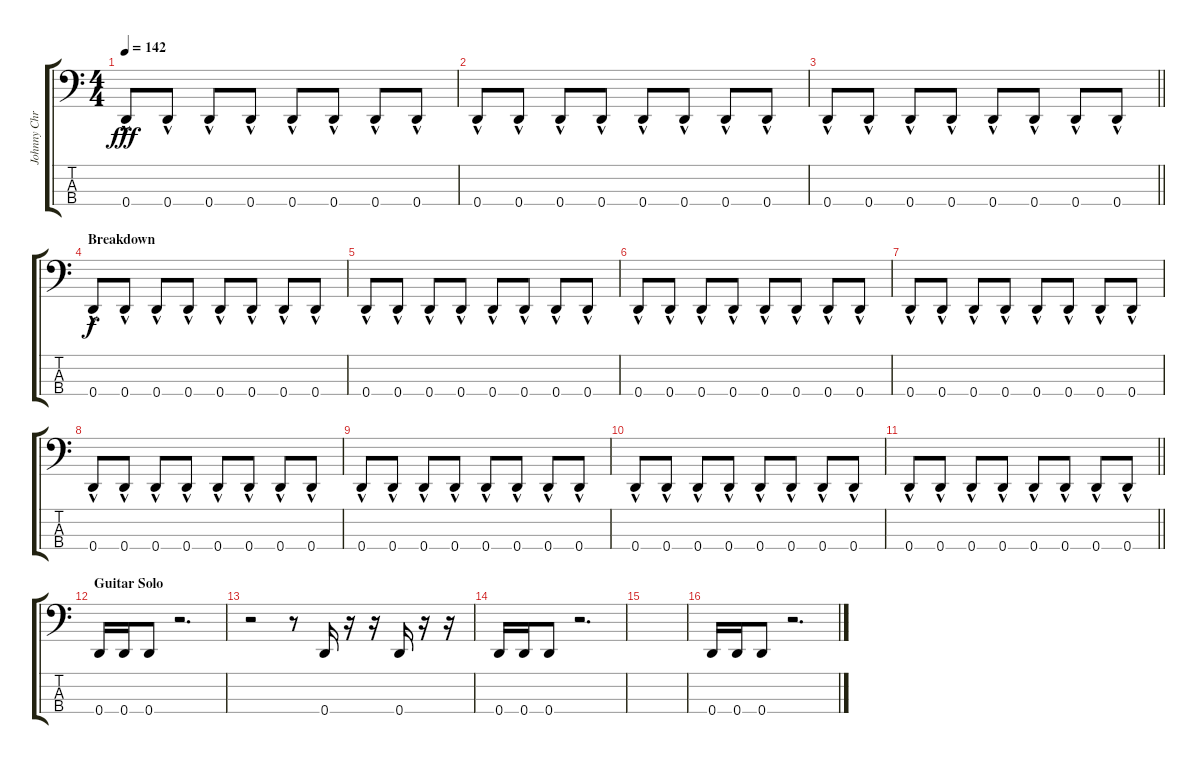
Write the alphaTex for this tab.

\track ("Johnny Christ Bass" "Johnny Chr") {instrument electricbasspick}
\staff {score tabs}
\tuning (G2 D2 A1 D1) {hide}
\ts (4 4)
\tempo 142
\clef f4
\ks c
0.4{hac}.8{dy fff} 0.4{hac}.8 0.4{hac}.8 0.4{hac}.8 0.4{hac}.8 0.4{hac}.8 0.4{hac}.8 0.4{hac}.8 |
0.4{hac}.8 0.4{hac}.8 0.4{hac}.8 0.4{hac}.8 0.4{hac}.8 0.4{hac}.8 0.4{hac}.8 0.4{hac}.8 |
\barLineRight lightlight
0.4{hac}.8 0.4{hac}.8 0.4{hac}.8 0.4{hac}.8 0.4{hac}.8 0.4{hac}.8 0.4{hac}.8 0.4{hac}.8 |
\section ("" "Breakdown")
0.4{hac}.8{dy f} 0.4{hac}.8 0.4{hac}.8 0.4{hac}.8 0.4{hac}.8 0.4{hac}.8 0.4{hac}.8 0.4{hac}.8 |
0.4{hac}.8 0.4{hac}.8 0.4{hac}.8 0.4{hac}.8 0.4{hac}.8 0.4{hac}.8 0.4{hac}.8 0.4{hac}.8 |
0.4{hac}.8 0.4{hac}.8 0.4{hac}.8 0.4{hac}.8 0.4{hac}.8 0.4{hac}.8 0.4{hac}.8 0.4{hac}.8 |
0.4{hac}.8 0.4{hac}.8 0.4{hac}.8 0.4{hac}.8 0.4{hac}.8 0.4{hac}.8 0.4{hac}.8 0.4{hac}.8 |
0.4{hac}.8 0.4{hac}.8 0.4{hac}.8 0.4{hac}.8 0.4{hac}.8 0.4{hac}.8 0.4{hac}.8 0.4{hac}.8 |
0.4{hac}.8 0.4{hac}.8 0.4{hac}.8 0.4{hac}.8 0.4{hac}.8 0.4{hac}.8 0.4{hac}.8 0.4{hac}.8 |
0.4{hac}.8 0.4{hac}.8 0.4{hac}.8 0.4{hac}.8 0.4{hac}.8 0.4{hac}.8 0.4{hac}.8 0.4{hac}.8 |
\barLineRight lightlight
0.4{hac}.8 0.4{hac}.8 0.4{hac}.8 0.4{hac}.8 0.4{hac}.8 0.4{hac}.8 0.4{hac}.8 0.4{hac}.8 |
\section ("" "Guitar Solo")
0.4.16 0.4.16 0.4.8 r.2{d} |
r.2 r.8 0.4.16 r.16 r.16 0.4.16 r.16 r.16 |
0.4.16 0.4.16 0.4.8 r.2{d} |
|
0.4.16 0.4.16 0.4.8 r.2{d}
